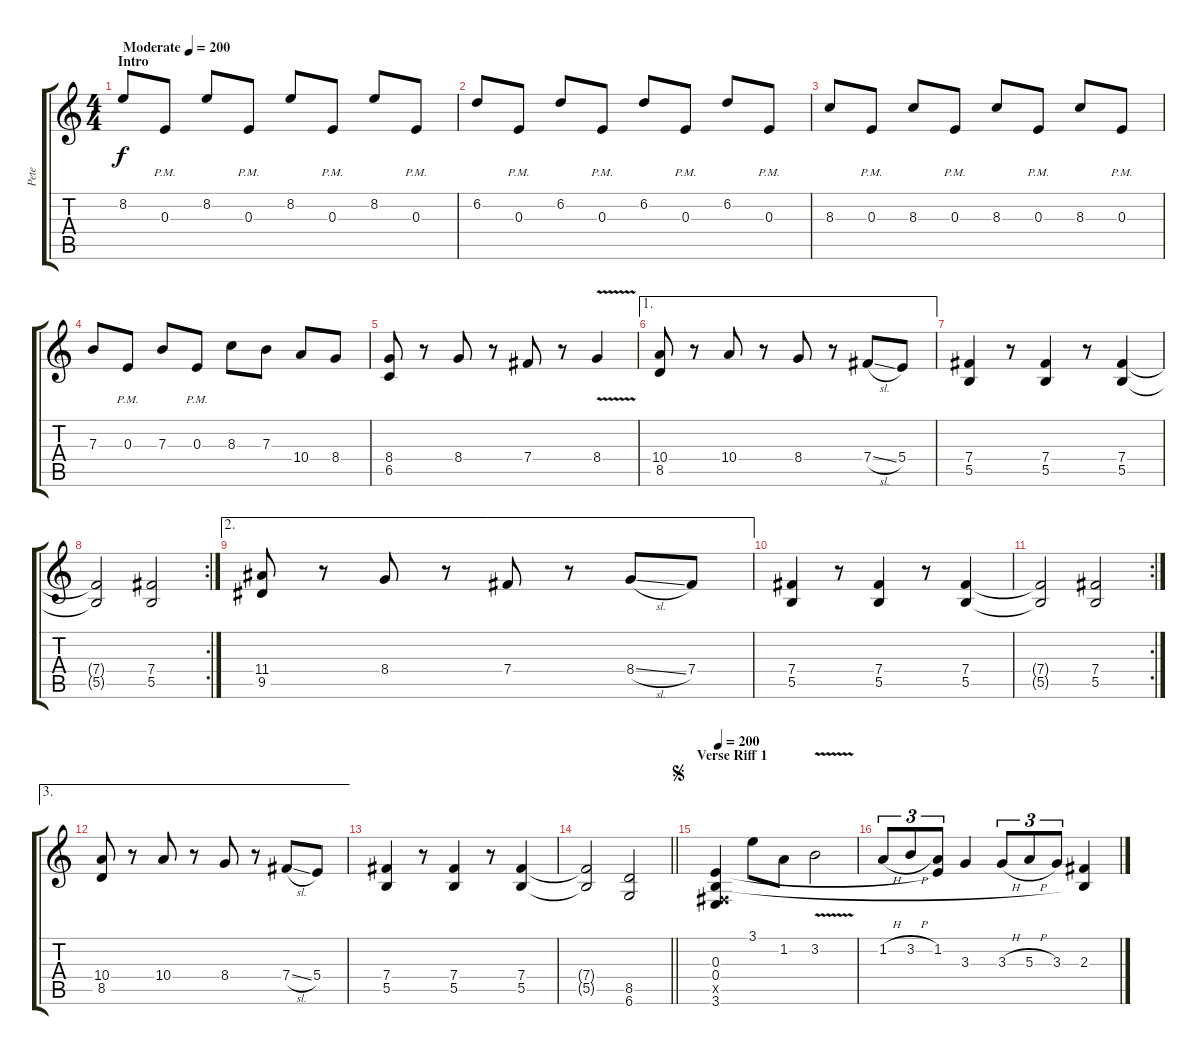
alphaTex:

\track ("Pete" "Pete") {instrument distortionguitar}
\staff {score tabs}
\tuning (Db4 Ab3 E3 B2 Gb2 Db2) {hide}
\ts (4 4)
\section ("" "Intro")
\tempo (200 "Moderate")
\clef g2
\ks c
8.2.8{dy f instrument distortionguitar} 0.3{pm}.8 8.2.8 0.3{pm}.8 8.2.8 0.3{pm}.8 8.2.8 0.3{pm}.8 |
6.2.8 0.3{pm}.8 6.2.8 0.3{pm}.8 6.2.8 0.3{pm}.8 6.2.8 0.3{pm}.8 |
8.3.8 0.3{pm}.8 8.3.8 0.3{pm}.8 8.3.8 0.3{pm}.8 8.3.8 0.3{pm}.8 |
7.3.8 0.3{pm}.8 7.3.8 0.3{pm}.8 8.3.8 7.3.8 10.4.8 8.4.8 |
(8.4 6.5).8 r.8 8.4.8 r.8 7.4.8 r.8 8.4{v}.4 |
\ae 1
(10.4 8.5).8 r.8 10.4.8 r.8 8.4.8 r.8 7.4{sl}.8 5.4.8 |
(7.4 5.5).4 r.8 (7.4 5.5).4 r.8 (7.4 5.5).4 |
\rc 2
(7.4{t} 5.5{t}).2 (7.4 5.5).2 |
\ae 2
(11.4 9.5).8 r.8 8.4.8 r.8 7.4.8 r.8 8.4{sl}.8 7.4.8 |
(7.4 5.5).4 r.8 (7.4 5.5).4 r.8 (7.4 5.5).4 |
\rc 2
(7.4{t} 5.5{t}).2 (7.4 5.5).2 |
\ae 3
(10.4 8.5).8 r.8 10.4.8 r.8 8.4.8 r.8 7.4{sl}.8 5.4.8 |
(7.4 5.5).4 r.8 (7.4 5.5).4 r.8 (7.4 5.5).4 |
\barLineRight lightlight
(7.4{t} 5.5{t}).2 (8.5 6.6).2 |
\section ("" "Verse Riff 1")
\jump segno
\tempo 200
(0.3 0.4 0.5{x} 3.6).4 3.1.8 1.2.8 3.2{v}.2 |
1.2{h}.8{tu (3 2)} 3.2{h}.8{tu (3 2)} (1.2 0.3{t}).8{tu (3 2)} 3.3.4 3.3{h}.8{tu (3 2)} 5.3{h}.8{tu (3 2)} 3.3.8{tu (3 2)} (2.3 0.4{t}).4
